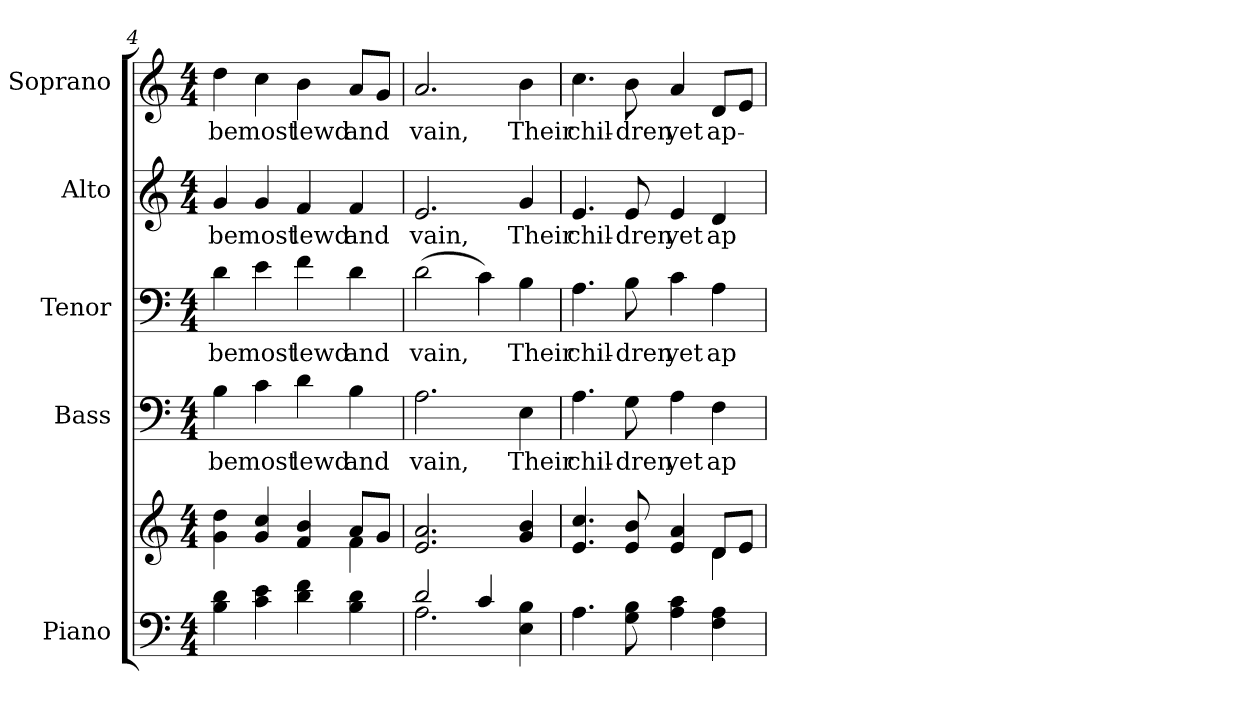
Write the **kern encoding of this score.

**kern	**kern	**kern	**text	**kern	**text	**kern	**text	**kern	**text
*part5	*part5	*part4	*part4	*part3	*part3	*part2	*part2	*part1	*part1
*staff6	*staff5	*staff4	*staff4	*staff3	*staff3	*staff2	*staff2	*staff1	*staff1
*I"Piano	*	*I"Bass	*	*I"Tenor	*	*I"Alto	*	*I"Soprano	*
*I'Pno.	*	*I'B.	*	*I'T.	*	*I'A.	*	*I'S.	*
*clefF4	*clefG2	*clefF4	*	*clefF4	*	*clefG2	*	*clefG2	*
*k[]	*k[]	*k[]	*	*k[]	*	*k[]	*	*k[]	*
*C:	*C:	*C:	*	*C:	*	*C:	*	*C:	*
*M4/4	*M4/4	*M4/4	*	*M4/4	*	*M4/4	*	*M4/4	*
=4	=4	=4	=4	=4	=4	=4	=4	=4	=4
*	*^	*	*	*	*	*	*	*	*
!	!	!	!	!LO:LY:b:color=#000000	!	!	!	!	!	!
!	!	!	!	!	!	!LO:LY:b:color=#000000	!	!	!	!
!	!	!	!	!	!	!	!	!LO:LY:b:color=#000000	!	!
!	!	!	!	!	!	!	!	!	!	!LO:LY:b:color=#000000
4Bi\ 4di	4gi\ 4ddi	2ryy	4Bi\	be	4di\	be	4gi/	be	4ddi\	be
!	!	!	!	!LO:LY:b:color=#000000	!	!	!	!	!	!
!	!	!	!	!	!	!LO:LY:b:color=#000000	!	!	!	!
!	!	!	!	!	!	!	!	!LO:LY:b:color=#000000	!	!
!	!	!	!	!	!	!	!	!	!	!LO:LY:b:color=#000000
4ci\ 4ei	4gi/ 4cci	.	4ci\	most	4ei\	most	4gi/	most	4cci\	most
!	!	!	!	!LO:LY:b:color=#000000	!	!	!	!	!	!
!	!	!	!	!	!	!LO:LY:b:color=#000000	!	!	!	!
!	!	!	!	!	!	!	!	!LO:LY:b:color=#000000	!	!
!	!	!	!	!	!	!	!	!	!	!LO:LY:b:color=#000000
4di\ 4fi	4fi/ 4bi	4ryy	4di\	lewd	4fi\	lewd	4fi/	lewd	4bi\	lewd
!	!	!	!	!LO:LY:b:color=#000000	!	!	!	!	!	!
!	!	!	!	!	!	!LO:LY:b:color=#000000	!	!	!	!
!	!	!	!	!	!	!	!	!LO:LY:b:color=#000000	!	!
!	!	!	!	!	!	!	!	!	!	!LO:LY:b:color=#000000
4Bi\ 4di	8ai/L	4fi\	4Bi\	and	4di\	and	4fi/	and	8ai/L	and
.	8gi/J	.	.	.	.	.	.	.	8gi/J	.
*	*v	*v	*	*	*	*	*	*	*	*
!!LO:PB:g=z
=5	=5	=5	=5	=5	=5	=5	=5	=5	=5
*^	*	*	*	*	*	*	*	*	*
!	!	!	!	!LO:LY:b:color=#000000	!	!	!	!	!	!
!	!	!	!	!	!	!LO:LY:b:color=#000000	!	!	!	!
!	!	!	!	!	!	!	!	!LO:LY:b:color=#000000	!	!
!	!	!	!	!	!	!	!	!	!	!LO:LY:b:color=#000000
2di/	2.Ai\	2.ei/ 2.ai	2.Ai\	vain,	(2di\	vain,	2.ei/	vain,	2.ai/	vain,
4ci/	.	.	.	.	4ci\)	.	.	.	.	.
!	!	!	!	!LO:LY:b:color=#000000	!	!	!	!	!	!
!	!	!	!	!	!	!LO:LY:b:color=#000000	!	!	!	!
!	!	!	!	!	!	!	!	!LO:LY:b:color=#000000	!	!
!	!	!	!	!	!	!	!	!	!	!LO:LY:b:color=#000000
4Ei\ 4Bi	4ryy	4gi/ 4bi	4Ei\	Their	4Bi\	Their	4gi/	Their	4bi\	Their
*v	*v	*	*	*	*	*	*	*	*	*
=6	=6	=6	=6	=6	=6	=6	=6	=6	=6
*	*^	*	*	*	*	*	*	*	*
*^	*	*	*	*	*	*	*	*	*	*
!	!	!	!	!	!LO:LY:b:color=#000000	!	!	!	!	!	!
*v	*v	*	*	*	*	*	*	*	*	*	*
*^	*	*	*	*	*	*	*	*	*	*
!	!	!	!	!	!	!	!LO:LY:b:color=#000000	!	!	!	!
*v	*v	*	*	*	*	*	*	*	*	*	*
*^	*	*	*	*	*	*	*	*	*	*
!	!	!	!	!	!	!	!	!	!LO:LY:b:color=#000000	!	!
*v	*v	*	*	*	*	*	*	*	*	*	*
*^	*	*	*	*	*	*	*	*	*	*
!	!	!	!	!	!	!	!	!	!	!	!LO:LY:b:color=#000000
*v	*v	*	*	*	*	*	*	*	*	*	*
4.Ai\	4.ei/ 4.cci	2ryy	4.Ai\	chil-	4.Ai\	chil-	4.ei/	chil-	4.cci\	chil-
!	!	!	!	!LO:LY:b:color=#000000	!	!	!	!	!	!
!	!	!	!	!	!	!LO:LY:b:color=#000000	!	!	!	!
!	!	!	!	!	!	!	!	!LO:LY:b:color=#000000	!	!
!	!	!	!	!	!	!	!	!	!	!LO:LY:b:color=#000000
8Gi\ 8Bi	8ei/ 8bi	.	8Gi\	-dren	8Bi\	-dren	8ei/	-dren	8bi\	-dren
!	!	!	!	!LO:LY:b:color=#000000	!	!	!	!	!	!
!	!	!	!	!	!	!LO:LY:b:color=#000000	!	!	!	!
!	!	!	!	!	!	!	!	!LO:LY:b:color=#000000	!	!
!	!	!	!	!	!	!	!	!	!	!LO:LY:b:color=#000000
4Ai\ 4ci	4ei/ 4ai	4ryy	4Ai\	yet	4ci\	yet	4ei/	yet	4ai/	yet
!	!	!	!	!LO:LY:b:color=#000000	!	!	!	!	!	!
!	!	!	!	!	!	!LO:LY:b:color=#000000	!	!	!	!
!	!	!	!	!	!	!	!	!LO:LY:b:color=#000000	!	!
!	!	!	!	!	!	!	!	!	!	!LO:LY:b:color=#000000
4Fi\ 4Ai	8di/L	4di\	4Fi\	ap-	4Ai\	ap-	4di/	ap-	8di/L	ap-
.	8ei/J	.	.	.	.	.	.	.	8ei/J	.
*	*v	*v	*	*	*	*	*	*	*	*
=	=	=	=	=	=	=	=	=	=
*-	*-	*-	*-	*-	*-	*-	*-	*-	*-
